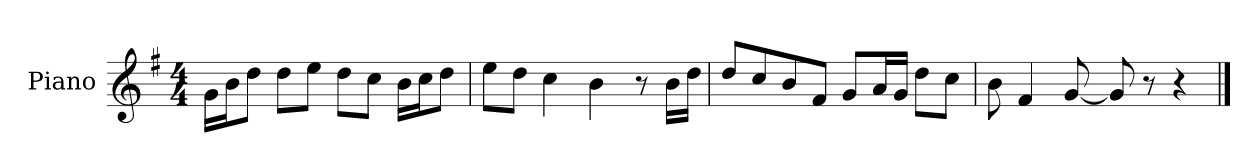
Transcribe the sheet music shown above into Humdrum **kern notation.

**kern
*part1
*staff1
*I"Piano
*I'P-no
*clefG2
*k[f#]
*M4/4
*MM90
=1
16g\LL
16b\J
8dd\J
8dd\L
8ee\J
8dd\L
8cc\J
16b\LL
16cc\J
8dd\J
=2
8ee\L
8dd\J
4cc\
4b\
8r
16b\LL
16dd\JJ
=3
8dd/L
8cc/
8b/
8f#/J
8g/L
16a/L
16g/JJ
8dd\L
8cc\J
=4
8b\
4f#/
[8g/
8g/]
8r
4r
==
*-
